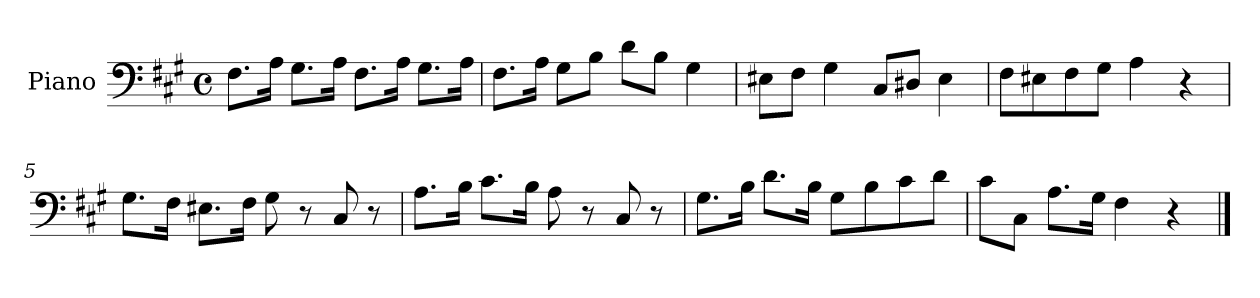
**kern
*part1
*staff1
*I"Piano
*I'Pno
*clefF4
*k[f#c#g#]
*f#:
*M4/4
*met(c)
=1
8.F#\L
16A\Jk
8.G#\L
16A\Jk
8.F#\L
16A\Jk
8.G#\L
16A\Jk
=2
8.F#\L
16A\Jk
8G#\L
8B\J
8d\L
8B\J
4G#\
=3
8E#X\L
8F#\J
4G#\
8C#/L
8D#X/J
4E#\
=4
8F#\L
8E#X\
8F#\
8G#\J
4A\
4r
=5
8.G#\L
16F#\Jk
8.E#X\L
16F#\Jk
8G#\
8r
8C#/
8r
=6
8.A\L
16B\Jk
8.c#\L
16B\Jk
8A\
8r
8C#/
8r
=7
8.G#\L
16B\Jk
8.d\L
16B\Jk
8G#\L
8B\
8c#\
8d\J
=8
8c#\L
8C#\J
8.A\L
16G#\Jk
4F#\
4r
==
*-
